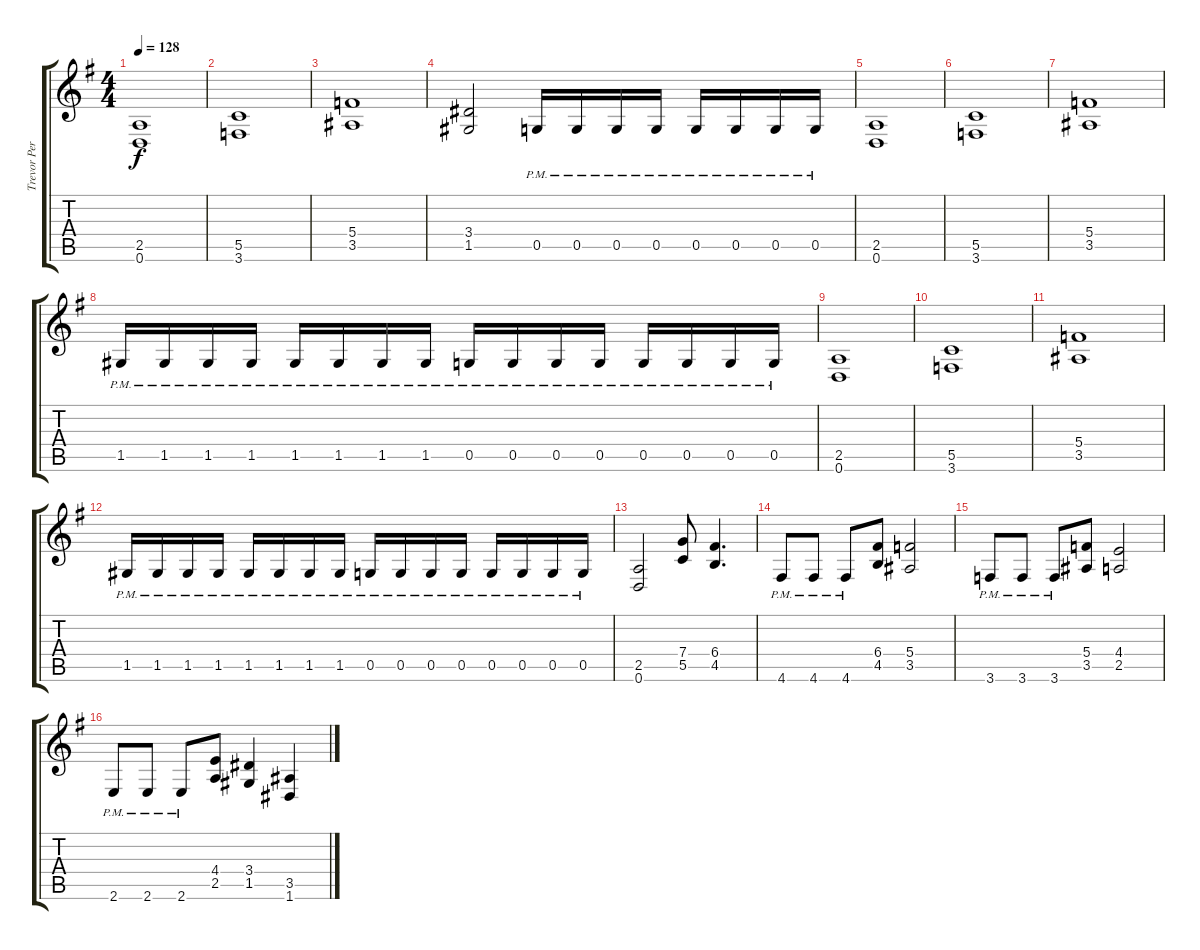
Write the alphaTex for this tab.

\track ("Trevor Perez" "Trevor Per") {instrument overdrivenguitar}
\staff {score tabs}
\tuning (D4 A3 F3 C3 G2 D2) {hide}
\ts (4 4)
\tempo 128
\clef g2
\ks g
(2.5 0.6).1{dy f} |
(5.5 3.6).1 |
(5.4 3.5).1 |
(3.4 1.5).2 0.5{pm}.16 0.5{pm}.16 0.5{pm}.16 0.5{pm}.16 0.5{pm}.16 0.5{pm}.16 0.5{pm}.16 0.5{pm}.16 |
(2.5 0.6).1 |
(5.5 3.6).1 |
(5.4 3.5).1 |
1.5{pm}.16 1.5{pm}.16 1.5{pm}.16 1.5{pm}.16 1.5{pm}.16 1.5{pm}.16 1.5{pm}.16 1.5{pm}.16 0.5{pm}.16 0.5{pm}.16 0.5{pm}.16 0.5{pm}.16 0.5{pm}.16 0.5{pm}.16 0.5{pm}.16 0.5{pm}.16 |
(2.5 0.6).1 |
(5.5 3.6).1 |
(5.4 3.5).1 |
1.5{pm}.16 1.5{pm}.16 1.5{pm}.16 1.5{pm}.16 1.5{pm}.16 1.5{pm}.16 1.5{pm}.16 1.5{pm}.16 0.5{pm}.16 0.5{pm}.16 0.5{pm}.16 0.5{pm}.16 0.5{pm}.16 0.5{pm}.16 0.5{pm}.16 0.5{pm}.16 |
(2.5 0.6).2 (7.4 5.5).8 (6.4 4.5).4{d} |
4.6{pm}.8 4.6{pm}.8 4.6{pm}.8 (6.4 4.5).8 (5.4 3.5).2 |
3.6{pm}.8 3.6{pm}.8 3.6{pm}.8 (5.4 3.5).8 (4.4 2.5).2 |
2.6{pm}.8 2.6{pm}.8 2.6{pm}.8 (4.4 2.5).8 (3.4 1.5).4 (3.5 1.6).4
